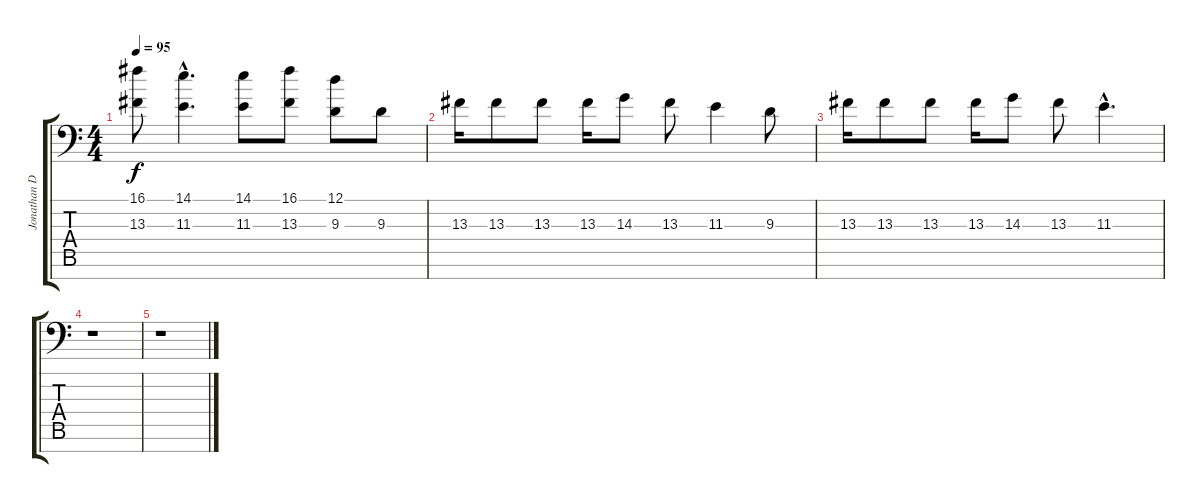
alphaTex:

\track ("Jonathan Davis" "Jonathan D") {instrument tuba}
\staff {score tabs}
\tuning (D4 A3 F3 C3 G2 D2 A1) {hide}
\ts (4 4)
\tempo 95
\clef f4
\ks c
(16.1{t} 13.3{t}).8{dy f} (14.1{hac} 11.3{hac}).4{d} (14.1 11.3).8 (16.1 13.3).8 (12.1 9.3).8 9.3.8 |
13.3.16 13.3.8 13.3.8 13.3.16 14.3.8 13.3.8 11.3.4 9.3.8 |
13.3.16 13.3.8 13.3.8 13.3.16 14.3.8 13.3.8 11.3{hac}.4{d} |
r.1 |
r.1
